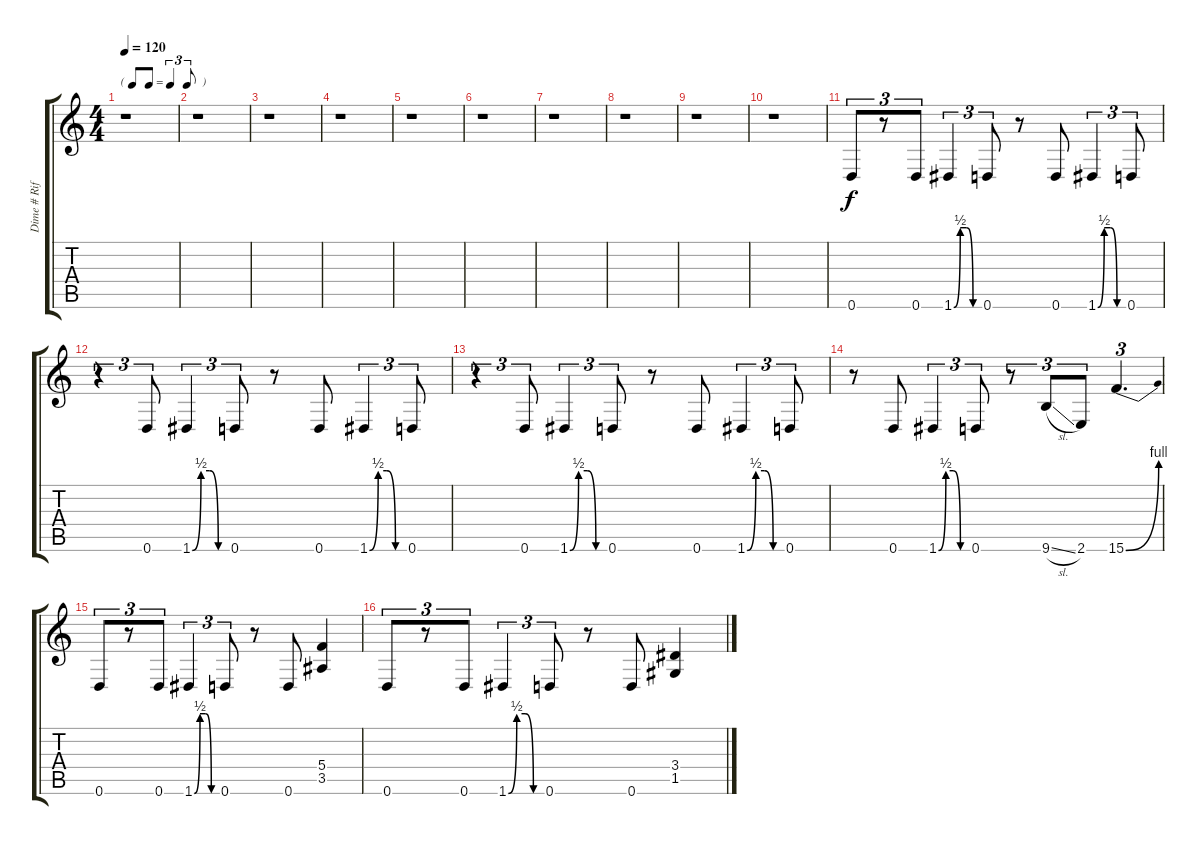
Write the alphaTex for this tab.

\track ("Dime # Riff" "Dime # Rif") {instrument distortionguitar}
\staff {score tabs}
\tuning (D4 A3 F3 C3 G2 D2) {hide}
\ts (4 4)
\tf triplet8th
\tempo 120
\clef g2
\ks c
r.1{dy f} |
r.1 |
r.1 |
r.1 |
r.1 |
r.1 |
r.1 |
r.1 |
r.1 |
r.1 |
0.6.8{tu (3 2)} r.8{tu (3 2)} 0.6.8{tu (3 2)} 1.6{be (custom 0 0 15 2 30 2 45 0 60 0)}.4{tu (3 2)} 0.6.8{tu (3 2)} r.8 0.6.8 1.6{be (custom 0 0 15 2 30 2 45 0 60 0)}.4{tu (3 2)} 0.6.8{tu (3 2)} |
r.4{tu (3 2)} 0.6.8{tu (3 2)} 1.6{be (custom 0 0 15 2 30 2 45 0 60 0)}.4{tu (3 2)} 0.6.8{tu (3 2)} r.8 0.6.8 1.6{be (custom 0 0 15 2 30 2 45 0 60 0)}.4{tu (3 2)} 0.6.8{tu (3 2)} |
r.4{tu (3 2)} 0.6.8{tu (3 2)} 1.6{be (custom 0 0 15 2 30 2 45 0 60 0)}.4{tu (3 2)} 0.6.8{tu (3 2)} r.8 0.6.8 1.6{be (custom 0 0 15 2 30 2 45 0 60 0)}.4{tu (3 2)} 0.6.8{tu (3 2)} |
r.8 0.6.8 1.6{be (custom 0 0 15 2 30 2 45 0 60 0)}.4{tu (3 2)} 0.6.8{tu (3 2)} r.8{tu (3 2)} 9.6{sl}.8{tu (3 2)} 2.6.8{tu (3 2)} 15.6{be (bend 0 0 60 4)}.4{d tu (3 2)} |
0.6.8{tu (3 2)} r.8{tu (3 2)} 0.6.8{tu (3 2)} 1.6{be (custom 0 0 15 2 30 2 45 0 60 0)}.4{tu (3 2)} 0.6.8{tu (3 2)} r.8 0.6.8 (5.4 3.5).4 |
0.6.8{tu (3 2)} r.8{tu (3 2)} 0.6.8{tu (3 2)} 1.6{be (custom 0 0 15 2 30 2 45 0 60 0)}.4{tu (3 2)} 0.6.8{tu (3 2)} r.8 0.6.8 (3.4 1.5).4
